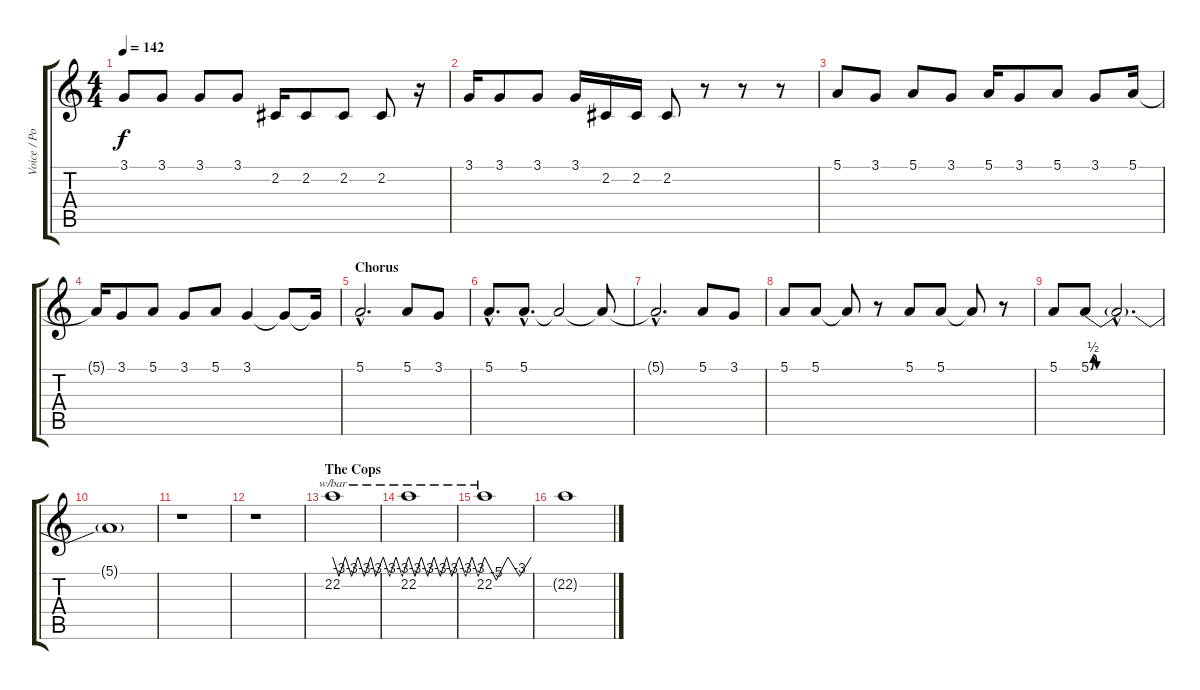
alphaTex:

\track ("Voice / Police Siren" "Voice / Po") {instrument lead3calliope}
\staff {score tabs}
\tuning (E4 B3 G3 D3 A2 E2) {hide}
\ts (4 4)
\tempo 142
\clef g2
\ks c
3.1.8{dy f instrument oboe} 3.1.8 3.1.8 3.1.8 2.2.16 2.2.8 2.2.8 2.2.8 r.16 |
3.1.16{instrument oboe} 3.1.8 3.1.8 3.1.16 2.2.16 2.2.16 2.2.8 r.8 r.8 r.8 |
5.1.8 3.1.8 5.1.8 3.1.8 5.1.16 3.1.8 5.1.8 3.1.8 5.1.16 |
5.1{t}.16 3.1.8 5.1.8 3.1.8 5.1.8 3.1.4 3.1{t}.8 3.1{t}.16 |
\section ("" "Chorus")
5.1{hac}.2{d instrument oboe} 5.1.8 3.1.8 |
5.1{hac}.8{d} 5.1{hac}.8{d} 5.1{t}.2 5.1{t}.8 |
5.1{hac t}.2{d} 5.1.8 3.1.8 |
5.1.8 5.1.8 5.1{t}.8 r.8 5.1.8 5.1.8 5.1{t}.8 r.8 |
5.1.8 5.1{be (custom 0 0 2 2 5 0 9 0 15 0 30 0 45 0 60 0)}.8 5.1{hac t}.2{d} |
5.1{t}.1 |
r.1 |
r.1 |
\section ("" "The Cops")
22.2.1{tbe (custom default 0 0 5 -12 10 0 15 -12 20 0 25 -12 30 0 34 -12 40 0 45 -12 50 0 55 -12 60 0) instrument lead3calliope} |
22.2.1{tbe (custom default 0 0 5 -12 10 0 15 -12 20 0 25 -12 30 0 34 -12 40 0 45 -12 50 0 55 -12 60 0)} |
22.2.1{tbe (custom default 0 0 15 -20 30 0 45 -12 60 0)} |
22.2{t}.1
